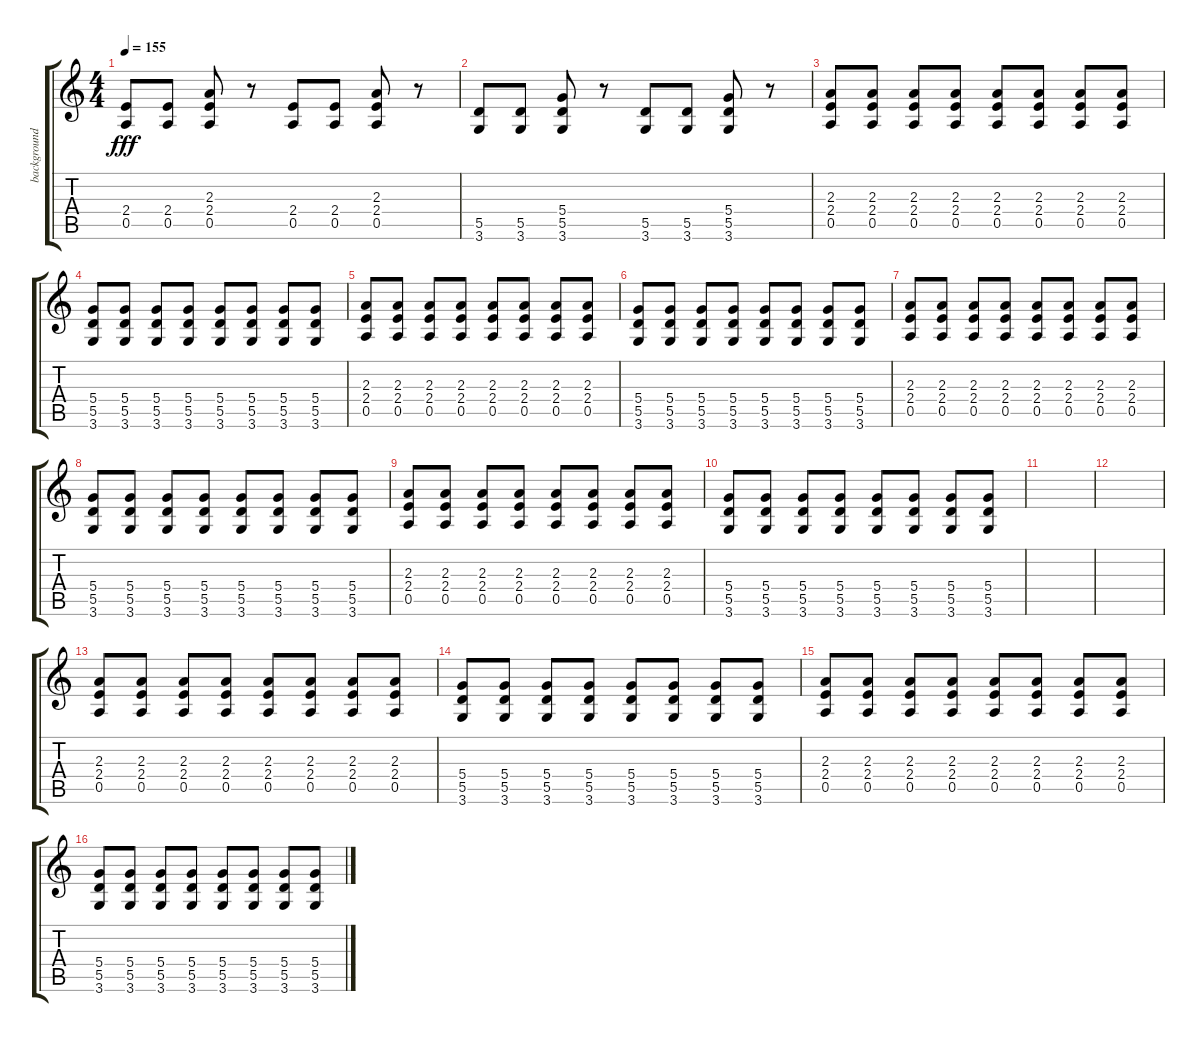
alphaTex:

\track ("background guitar" "background") {instrument distortionguitar}
\staff {score tabs}
\tuning (E4 B3 G3 D3 A2 E2) {hide}
\ts (4 4)
\tempo 155
\clef g2
\ks c
(2.4 0.5).8{dy fff} (2.4 0.5).8 (2.3 2.4 0.5).8 r.8 (2.4 0.5).8 (2.4 0.5).8 (2.3 2.4 0.5).8 r.8 |
(5.5 3.6).8 (5.5 3.6).8 (5.4 5.5 3.6).8 r.8 (5.5 3.6).8 (5.5 3.6).8 (5.4 5.5 3.6).8 r.8 |
(2.3 2.4 0.5).8 (2.3 2.4 0.5).8 (2.3 2.4 0.5).8 (2.3 2.4 0.5).8 (2.3 2.4 0.5).8 (2.3 2.4 0.5).8 (2.3 2.4 0.5).8 (2.3 2.4 0.5).8 |
(5.4 5.5 3.6).8 (5.4 5.5 3.6).8 (5.4 5.5 3.6).8 (5.4 5.5 3.6).8 (5.4 5.5 3.6).8 (5.4 5.5 3.6).8 (5.4 5.5 3.6).8 (5.4 5.5 3.6).8 |
(2.3 2.4 0.5).8 (2.3 2.4 0.5).8 (2.3 2.4 0.5).8 (2.3 2.4 0.5).8 (2.3 2.4 0.5).8 (2.3 2.4 0.5).8 (2.3 2.4 0.5).8 (2.3 2.4 0.5).8 |
(5.4 5.5 3.6).8 (5.4 5.5 3.6).8 (5.4 5.5 3.6).8 (5.4 5.5 3.6).8 (5.4 5.5 3.6).8 (5.4 5.5 3.6).8 (5.4 5.5 3.6).8 (5.4 5.5 3.6).8 |
(2.3 2.4 0.5).8 (2.3 2.4 0.5).8 (2.3 2.4 0.5).8 (2.3 2.4 0.5).8 (2.3 2.4 0.5).8 (2.3 2.4 0.5).8 (2.3 2.4 0.5).8 (2.3 2.4 0.5).8 |
(5.4 5.5 3.6).8 (5.4 5.5 3.6).8 (5.4 5.5 3.6).8 (5.4 5.5 3.6).8 (5.4 5.5 3.6).8 (5.4 5.5 3.6).8 (5.4 5.5 3.6).8 (5.4 5.5 3.6).8 |
(2.3 2.4 0.5).8 (2.3 2.4 0.5).8 (2.3 2.4 0.5).8 (2.3 2.4 0.5).8 (2.3 2.4 0.5).8 (2.3 2.4 0.5).8 (2.3 2.4 0.5).8 (2.3 2.4 0.5).8 |
(5.4 5.5 3.6).8 (5.4 5.5 3.6).8 (5.4 5.5 3.6).8 (5.4 5.5 3.6).8 (5.4 5.5 3.6).8 (5.4 5.5 3.6).8 (5.4 5.5 3.6).8 (5.4 5.5 3.6).8 |
|
|
(2.3 2.4 0.5).8 (2.3 2.4 0.5).8 (2.3 2.4 0.5).8 (2.3 2.4 0.5).8 (2.3 2.4 0.5).8 (2.3 2.4 0.5).8 (2.3 2.4 0.5).8 (2.3 2.4 0.5).8 |
(5.4 5.5 3.6).8 (5.4 5.5 3.6).8 (5.4 5.5 3.6).8 (5.4 5.5 3.6).8 (5.4 5.5 3.6).8 (5.4 5.5 3.6).8 (5.4 5.5 3.6).8 (5.4 5.5 3.6).8 |
(2.3 2.4 0.5).8 (2.3 2.4 0.5).8 (2.3 2.4 0.5).8 (2.3 2.4 0.5).8 (2.3 2.4 0.5).8 (2.3 2.4 0.5).8 (2.3 2.4 0.5).8 (2.3 2.4 0.5).8 |
(5.4 5.5 3.6).8 (5.4 5.5 3.6).8 (5.4 5.5 3.6).8 (5.4 5.5 3.6).8 (5.4 5.5 3.6).8 (5.4 5.5 3.6).8 (5.4 5.5 3.6).8 (5.4 5.5 3.6).8
